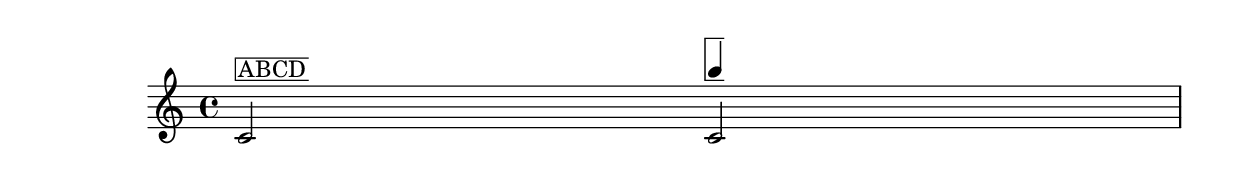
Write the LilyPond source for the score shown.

%% Do not edit this file; it is auto-generated from LSR http://lsr.dsi.unimi.it
%% This file is in the public domain.
\version "2.11.66"

\header {
  lsrtags = "rhythms, text"

  texidoc = "
This example shows how to add a markup command to get a three sided box
around some text (or other markup).

"
  doctitle = "Three-sided box"
} % begin verbatim

% New command to add a three sided box, with sides north, west and south
% Based on the box-stencil command defined in scm/stencil.scm
% Note that you use ";" to comment a line in Scheme
#(define-public (NWS-box-stencil stencil thickness padding)
  "Add a box around STENCIL, producing a new stencil."
  (let* ((x-ext (interval-widen (ly:stencil-extent stencil 0) padding))
	 (y-ext (interval-widen (ly:stencil-extent stencil 1) padding))
	 (y-rule (make-filled-box-stencil (cons 0 thickness) y-ext))
	 (x-rule (make-filled-box-stencil
		  (interval-widen x-ext thickness) (cons 0 thickness))))
;    (set! stencil (ly:stencil-combine-at-edge stencil X 1 y-rule padding))
    (set! stencil (ly:stencil-combine-at-edge stencil X -1 y-rule padding))
    (set! stencil (ly:stencil-combine-at-edge stencil Y 1 x-rule 0.0))  
    (set! stencil (ly:stencil-combine-at-edge stencil Y -1 x-rule 0.0))
    stencil))

% The corresponding markup command, based on the \box command defined 
% in scm/define-markup-commands.scm
#(define-markup-command (NWS-box layout props arg) (markup?)
  "Draw a box round @var{arg}.  Looks at @code{thickness},
@code{box-padding} and @code{font-size} properties to determine line
thickness and padding around the markup."
  
  (let* ((th (chain-assoc-get 'thickness props  0.1))
	 (size (chain-assoc-get 'font-size props 0))
	 (pad (* (magstep size)
		 (chain-assoc-get 'box-padding props 0.2)))
	 (m (interpret-markup layout props arg)))
    (NWS-box-stencil m th pad)))


% Test it:

\layout { ragged-right = ##f }

\relative c' { 
  c2^\markup { \NWS-box ABCD }
  c^\markup { \NWS-box \note #"4" #1.0 } 
}
